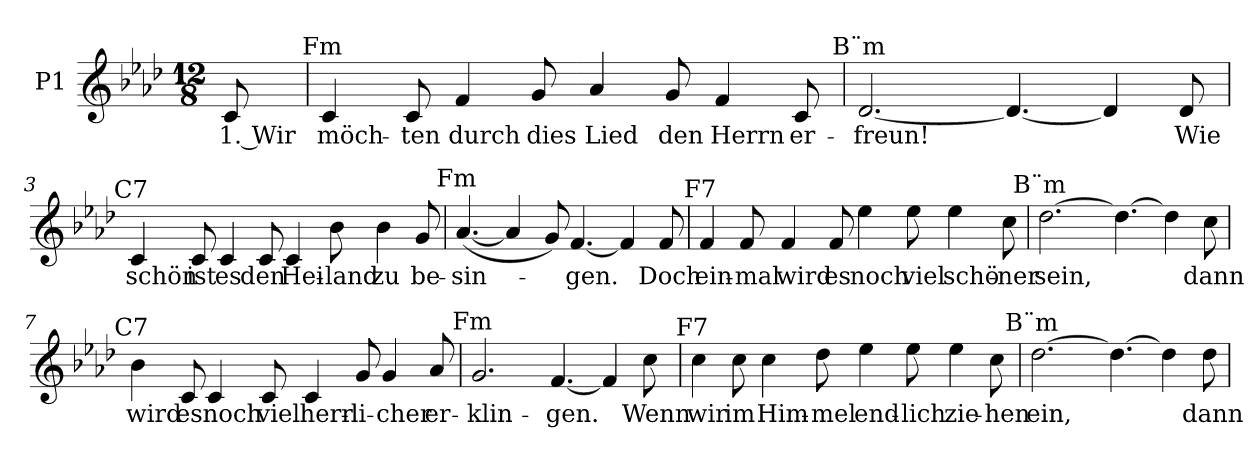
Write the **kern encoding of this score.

**kern	**text
*part1	*part1
*staff1	*staff1
*I"P1	*
!!LO:PB:g=z
*clefG2	*
*k[b-e-a-d-]	*
*f:	*
*M12/8	*
=	=
!	!LO:LY:b:color=#000000
8ci/	1. Wir
=1	=1
!LO:TX:a:cj:t=Fm	!
!	!LO:LY:b:color=#000000
4ci/	möch-
!	!LO:LY:b:color=#000000
8ci/	-ten
!	!LO:LY:b:color=#000000
4fi/	durch
!	!LO:LY:b:color=#000000
8gi/	dies
!	!LO:LY:b:color=#000000
4a-i/	Lied
!	!LO:LY:b:color=#000000
8gi/	den
!	!LO:LY:b:color=#000000
4fi/	Herrn
!	!LO:LY:b:color=#000000
8ci/	er-
=2	=2
!LO:TX:a:cj:t=B¨m	!
!	!LO:LY:b:color=#000000
[<2.d-i/	-freun!
4.d-i/_<	.
4d-i/]	.
!	!LO:LY:b:color=#000000
8d-i/	Wie
=3	=3
!LO:TX:a:cj:t=C7	!
!	!LO:LY:b:color=#000000
4ci/	schön
!	!LO:LY:b:color=#000000
8ci/	ist
!	!LO:LY:b:color=#000000
4ci/	es
!	!LO:LY:b:color=#000000
8ci/	den
!	!LO:LY:b:color=#000000
4ci/	Hei-
!	!LO:LY:b:color=#000000
8b-i\	-land
!	!LO:LY:b:color=#000000
4b-i\	zu
!	!LO:LY:b:color=#000000
8gi/	be-
!!LO:LB:g=z
=4	=4
!LO:TX:a:cj:t=Fm	!
!	!LO:LY:b:color=#000000
([<4.a-i/	-sin-
4a-i/]	.
8gi/)	.
!	!LO:LY:b:color=#000000
[<4.fi/	-gen.
4fi/]	.
!	!LO:LY:b:color=#000000
8fi/	Doch
=5	=5
!LO:TX:a:cj:t=F7	!
!	!LO:LY:b:color=#000000
4fi/	ein-
!	!LO:LY:b:color=#000000
8fi/	-mal
!	!LO:LY:b:color=#000000
4fi/	wird
!	!LO:LY:b:color=#000000
8fi/	es
!	!LO:LY:b:color=#000000
4ee-i\	noch
!	!LO:LY:b:color=#000000
8ee-i\	viel
!	!LO:LY:b:color=#000000
4ee-i\	schö-
!	!LO:LY:b:color=#000000
8cci\	-ner
=6	=6
!LO:TX:a:cj:t=B¨m	!
!	!LO:LY:b:color=#000000
[>2.dd-i\	sein,
4.dd-i\_>	.
4dd-i\]	.
!	!LO:LY:b:color=#000000
8cci\	dann
!!LO:LB:g=z
=7	=7
!LO:TX:a:cj:t=C7	!
!	!LO:LY:b:color=#000000
4b-i\	wird
!	!LO:LY:b:color=#000000
8ci/	es
!	!LO:LY:b:color=#000000
4ci/	noch
!	!LO:LY:b:color=#000000
8ci/	viel
!	!LO:LY:b:color=#000000
4ci/	herr-
!	!LO:LY:b:color=#000000
8gi/	-li-
!	!LO:LY:b:color=#000000
4gi/	-cher
!	!LO:LY:b:color=#000000
8a-i/	er-
=8	=8
!LO:TX:a:cj:t=Fm	!
!	!LO:LY:b:color=#000000
2.gi/	-klin-
!	!LO:LY:b:color=#000000
[<4.fi/	-gen.
4fi/]	.
!	!LO:LY:b:color=#000000
8cci\	Wenn
=9	=9
!LO:TX:a:cj:t=F7	!
!	!LO:LY:b:color=#000000
4cci\	wir
!	!LO:LY:b:color=#000000
8cci\	im
!	!LO:LY:b:color=#000000
4cci\	Him-
!	!LO:LY:b:color=#000000
8dd-i\	-mel
!	!LO:LY:b:color=#000000
4ee-i\	end-
!	!LO:LY:b:color=#000000
8ee-i\	-lich
!	!LO:LY:b:color=#000000
4ee-i\	zie-
!	!LO:LY:b:color=#000000
8cci\	-hen
!!LO:LB:g=z
=10	=10
!LO:TX:a:cj:t=B¨m	!
!	!LO:LY:b:color=#000000
[>2.dd-i\	ein,
4.dd-i\_>	.
4dd-i\]	.
!	!LO:LY:b:color=#000000
8dd-i\	dann
=	=
*-	*-
